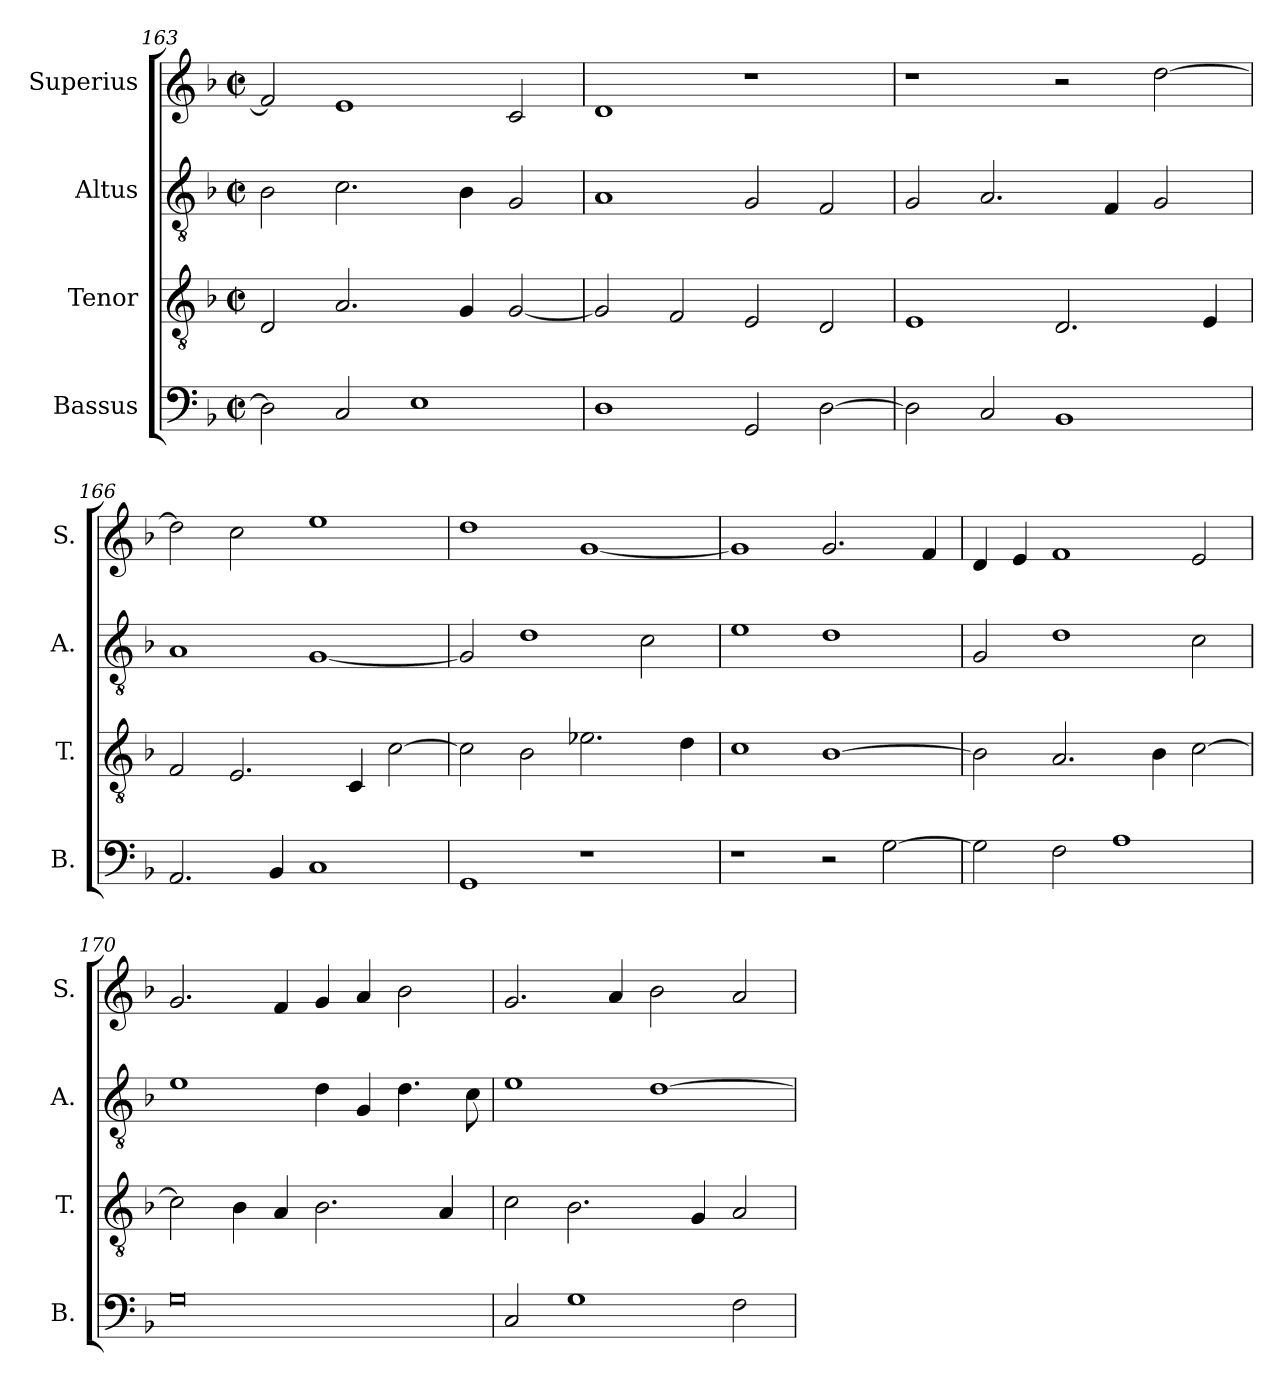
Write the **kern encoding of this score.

**kern	**kern	**kern	**kern
*part4	*part3	*part2	*part1
*staff4	*staff3	*staff2	*staff1
*I"Bassus	*I"Tenor	*I"Altus	*I"Superius
*I'B.	*I'T.	*I'A.	*I'S.
*clefF4	*clefGv2	*clefGv2	*clefG2
*	*ITrd7c12	*ITrd7c12	*
*k[b-]	*k[b-]	*k[b-]	*k[b-]
*F:	*F:	*F:	*F:
*M2/2	*M2/2	*M2/2	*M2/2
*met(c|)	*met(c|)	*met(c|)	*met(c|)
=163	=163	=163	=163
2Di\]	2DDi/	2BB-i\	2fi/]
2Ci/	2.AAi/	2.Ci\	1ei
1Ei	.	.	.
.	4GGi/	4BB-i\	.
.	[<2GGi/	2GGi/	2ci/
!!LO:PB:g=z
=164	=164	=164	=164
1Di	2GGi/]	1AAi	1di
.	2FFi/	.	.
2GGi/	2EEi/	2GGi/	1r
[>2Di\	2DDi/	2FFi/	.
=165	=165	=165	=165
2Di\]	1EEi	2GGi/	1r
2Ci/	.	2.AAi/	.
1BB-i	2.DDi/	.	2r
.	.	4FFi/	.
.	.	2GGi/	[>2ddi\
.	4EEi/	.	.
=166	=166	=166	=166
2.AAi/	2FFi/	1AAi	2ddi\]
.	2.EEi/	.	2cci\
4BB-i/	.	.	.
1Ci	.	[<1GGi	1eei
.	4CCi/	.	.
.	[>2Ci\	.	.
=167	=167	=167	=167
1GGi	2Ci\]	2GGi/]	1ddi
.	2BB-i\	1Di	.
1r	2.E-Xi\	.	[<1gi
.	.	2Ci\	.
.	4Di\	.	.
=168	=168	=168	=168
1r	1Ci	1Ei	1gi]
2r	[>1BB-i	1Di	2.gi/
[>2Gi\	.	.	.
.	.	.	4fi/
!!LO:LB:g=z
=169	=169	=169	=169
2Gi\]	2BB-i\]	2GGi/	4di/
.	.	.	4ei/
2Fi\	2.AAi/	1Di	1fi
1Ai	.	.	.
.	4BB-i\	.	.
.	[>2Ci\	2Ci\	2ei/
=170	=170	=170	=170
0Gi	2Ci\]	1Ei	2.gi/
.	4BB-i\	.	.
.	4AAi/	.	4fi/
.	2.BB-i\	4Di\	4gi/
.	.	4GGi/	4ai/
.	.	4.Di\	2b-i\
.	4AAi/	.	.
.	.	8Ci\	.
=171	=171	=171	=171
2Ci/	2Ci\	1Ei	2.gi/
1Gi	2.BB-i\	.	.
.	.	.	4ai/
.	.	[>1Di	2b-i\
.	4GGi/	.	.
2Fi\	2AAi/	.	2ai/
=	=	=	=
*-	*-	*-	*-
